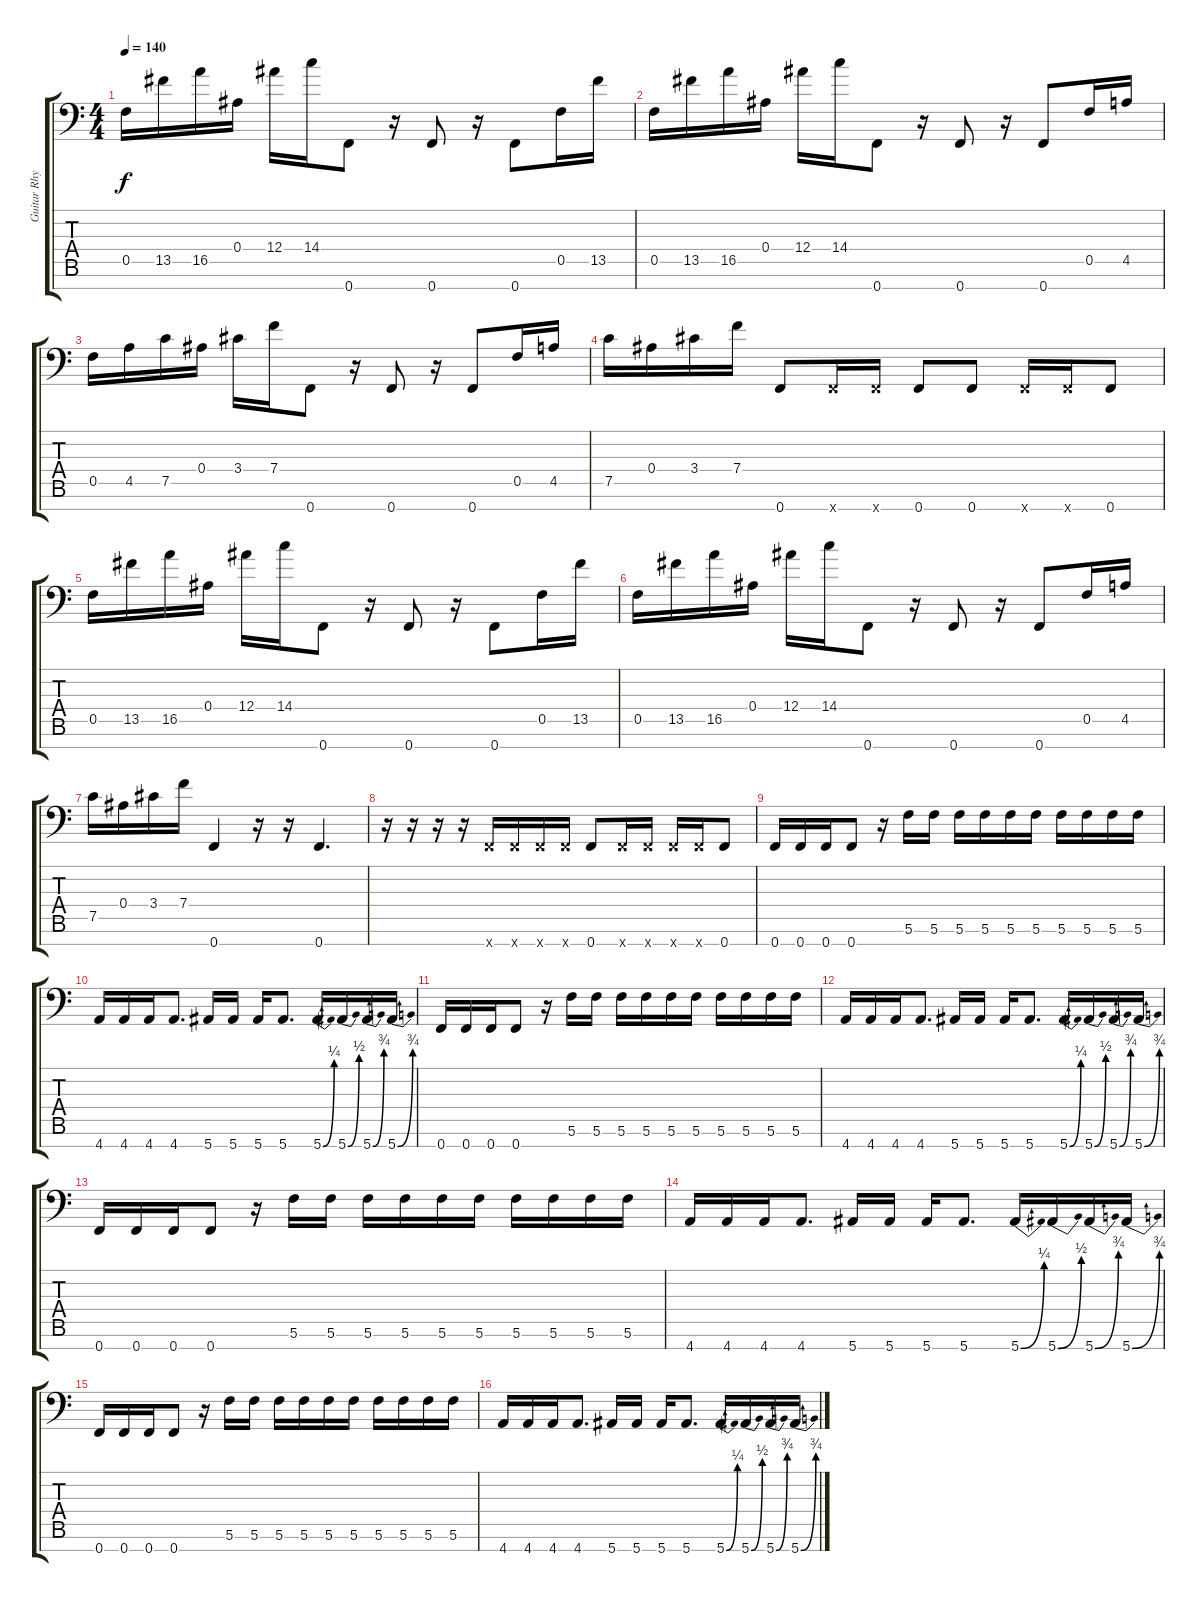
\track ("Guitar Rhytm" "Guitar Rhy") {instrument distortionguitar}
\staff {score tabs}
\tuning (C4 G3 D3 Bb2 F2 C2 F1) {hide}
\ts (4 4)
\tempo 140
\clef f4
\ks c
0.5.16{dy f} 13.5.16 16.5.16 0.4.16 12.4.16 14.4.16 0.7.8 r.16 0.7.8 r.16 0.7.8 0.5.16 13.5.16 |
0.5.16 13.5.16 16.5.16 0.4.16 12.4.16 14.4.16 0.7.8 r.16 0.7.8 r.16 0.7.8 0.5.16 4.5.16 |
0.5.16 4.5.16 7.5.16 0.4.16 3.4.16 7.4.16 0.7.8 r.16 0.7.8 r.16 0.7.8 0.5.16 4.5.16 |
7.5.16 0.4.16 3.4.16 7.4.16 0.7.8 0.7{x}.16 0.7{x}.16 0.7.8 0.7.8 0.7{x}.16 0.7{x}.16 0.7.8 |
0.5.16 13.5.16 16.5.16 0.4.16 12.4.16 14.4.16 0.7.8 r.16 0.7.8 r.16 0.7.8 0.5.16 13.5.16 |
0.5.16 13.5.16 16.5.16 0.4.16 12.4.16 14.4.16 0.7.8 r.16 0.7.8 r.16 0.7.8 0.5.16 4.5.16 |
7.5.16 0.4.16 3.4.16 7.4.16 0.7.4 r.16 r.16 0.7.4{d} |
r.16 r.16 r.16 r.16 0.7{x}.16 0.7{x}.16 0.7{x}.16 0.7{x}.16 0.7.8 0.7{x}.16 0.7{x}.16 0.7{x}.16 0.7{x}.16 0.7.8 |
0.7.16 0.7.16 0.7.16 0.7.8 r.16 5.6.16 5.6.16 5.6.16 5.6.16 5.6.16 5.6.16 5.6.16 5.6.16 5.6.16 5.6.16 |
4.7.16 4.7.16 4.7.16 4.7.8{d} 5.7.16 5.7.16 5.7.16 5.7.8{d} 5.7{be (bend 0 0 60 1)}.16 5.7{be (bend 0 0 60 2)}.16 5.7{be (bend 0 0 60 3)}.16 5.7{be (bend 0 0 60 3)}.16 |
0.7.16 0.7.16 0.7.16 0.7.8 r.16 5.6.16 5.6.16 5.6.16 5.6.16 5.6.16 5.6.16 5.6.16 5.6.16 5.6.16 5.6.16 |
4.7.16 4.7.16 4.7.16 4.7.8{d} 5.7.16 5.7.16 5.7.16 5.7.8{d} 5.7{be (bend 0 0 60 1)}.16 5.7{be (bend 0 0 60 2)}.16 5.7{be (bend 0 0 60 3)}.16 5.7{be (bend 0 0 60 3)}.16 |
0.7.16 0.7.16 0.7.16 0.7.8 r.16 5.6.16 5.6.16 5.6.16 5.6.16 5.6.16 5.6.16 5.6.16 5.6.16 5.6.16 5.6.16 |
4.7.16 4.7.16 4.7.16 4.7.8{d} 5.7.16 5.7.16 5.7.16 5.7.8{d} 5.7{be (bend 0 0 60 1)}.16 5.7{be (bend 0 0 60 2)}.16 5.7{be (bend 0 0 60 3)}.16 5.7{be (bend 0 0 60 3)}.16 |
0.7.16 0.7.16 0.7.16 0.7.8 r.16 5.6.16 5.6.16 5.6.16 5.6.16 5.6.16 5.6.16 5.6.16 5.6.16 5.6.16 5.6.16 |
4.7.16 4.7.16 4.7.16 4.7.8{d} 5.7.16 5.7.16 5.7.16 5.7.8{d} 5.7{be (bend 0 0 60 1)}.16 5.7{be (bend 0 0 60 2)}.16 5.7{be (bend 0 0 60 3)}.16 5.7{be (bend 0 0 60 3)}.16
